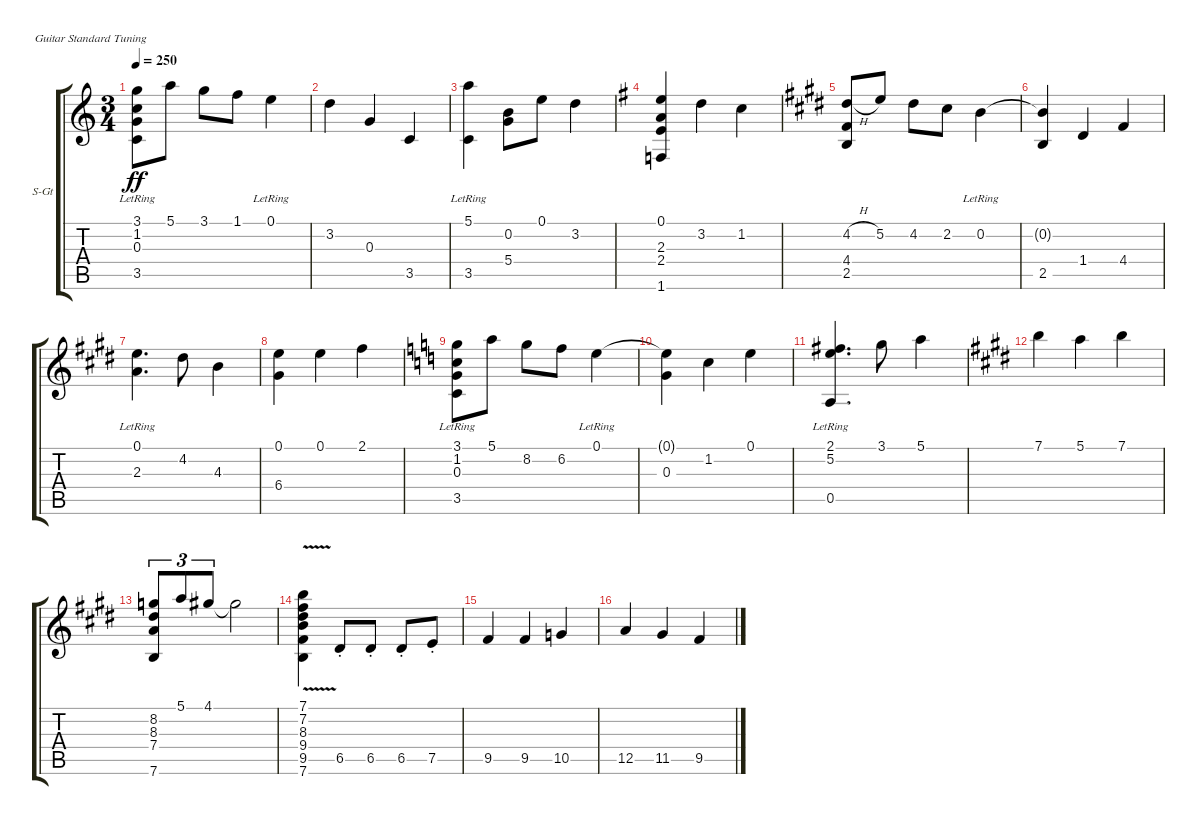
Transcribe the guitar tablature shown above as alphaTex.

\defaultSystemsLayout 4
\bracketExtendMode groupsimilarinstruments
\firstSystemTrackNameOrientation horizontal
\otherSystemsTrackNameOrientation horizontal
\track ("Steel Guitar" "S-Gt") {instrument acousticguitarnylon}
\staff {score tabs}
\tuning (E4 B3 G3 D3 A2 E2)
\ts (3 4)
\tempo 250
\clef g2
\ks c
(3.1 1.2{lr} 0.3{lr} 3.5{lr}).8{dy ff} 5.1.8 3.1.8 1.1.8 0.1{lr}.4 |
3.2.4 0.3.4 3.5.4 |
(5.1 3.5{lr}).4 (5.4 0.2).8 0.1.8 3.2.4 |
\ks g
(0.1 2.3 2.4 1.6).4 3.2.4 1.2.4 |
\ks e
(2.5 4.4 4.2{h}).8 5.2.8 4.2.8 2.2.8 0.2{lr}.4 |
(0.2{t} 2.5).4 1.4.4 4.4.4 |
(0.1 2.3{lr}).4{d} 4.2.8 4.3.4 |
(6.4 0.1).4 0.1.4 2.1.4 |
\ks c
(3.1 1.2{lr} 0.3{lr} 3.5{lr}).8 5.1.8 8.2.8 6.2.8 0.1{lr}.4 |
(0.1{t} 0.3).4 1.2.4 0.1.4 |
(2.1 5.2 0.5{lr}).4{d} 3.1.8 5.1.4 |
\ks e
7.1.4 5.1.4 7.1.4 |
(8.2 8.3 7.4 7.6).8{tu (3 2)} 5.1.8{tu (3 2)} 4.1.8{tu (3 2)} 4.1{t}.2 |
(7.1 7.2 8.3 9.4 9.5 7.6{v}).4 6.5{st}.8 6.5{st}.8 6.5{st}.8 7.5{st}.8 |
9.5.4 9.5.4 10.5.4 |
12.5.4 11.5.4 9.5.4
